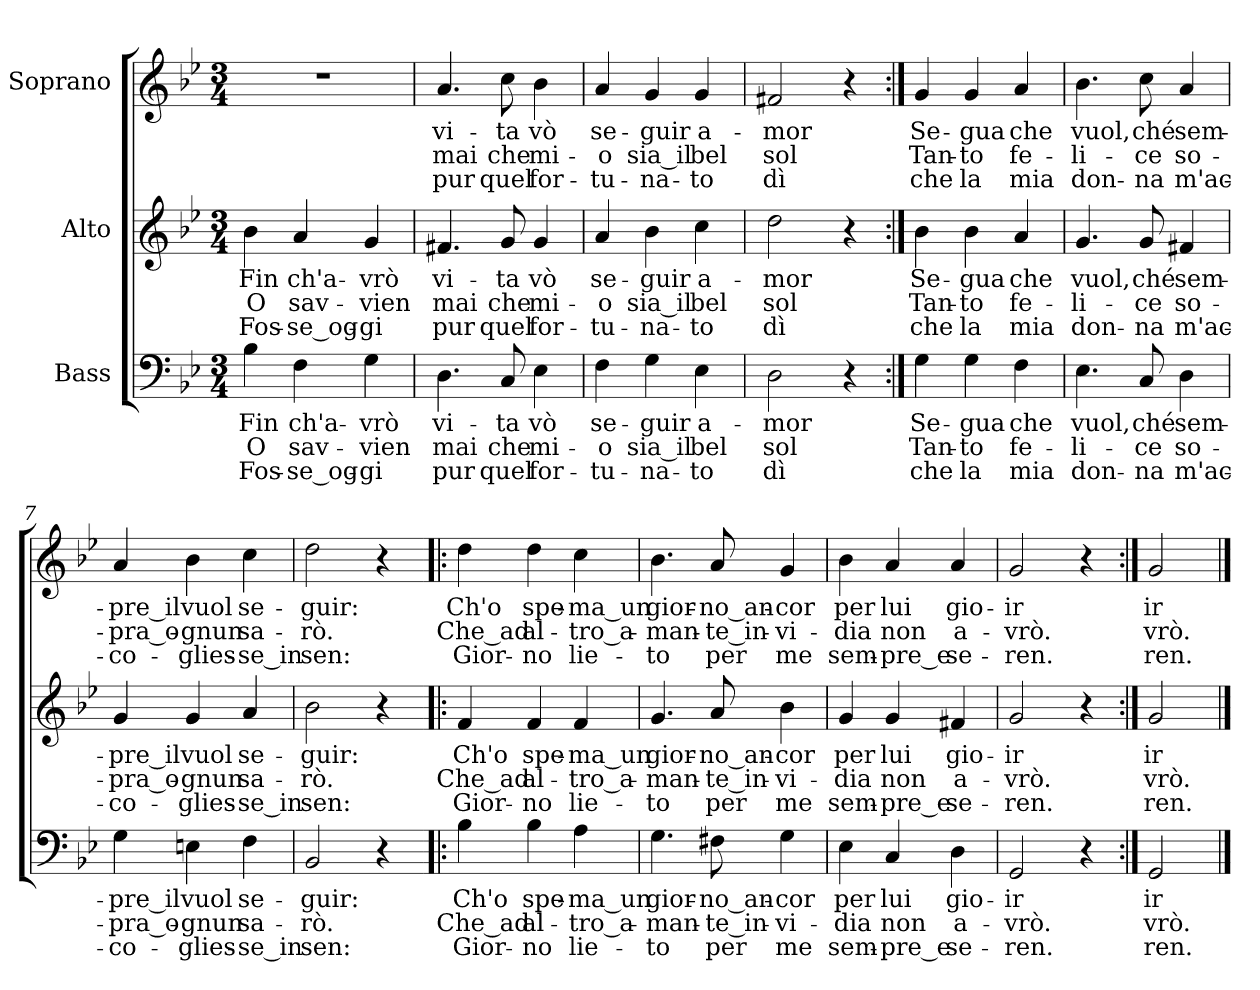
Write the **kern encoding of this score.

**kern	**text	**text	**text	**kern	**text	**text	**text	**kern	**text	**text	**text
*part3	*part3	*part3	*part3	*part2	*part2	*part2	*part2	*part1	*part1	*part1	*part1
*staff3	*staff3	*staff3	*staff3	*staff2	*staff2	*staff2	*staff2	*staff1	*staff1	*staff1	*staff1
*I"Bass	*	*	*	*I"Alto	*	*	*	*I"Soprano	*	*	*
*clefF4	*	*	*	*clefG2	*	*	*	*clefG2	*	*	*
*k[b-e-]	*	*	*	*k[b-e-]	*	*	*	*k[b-e-]	*	*	*
*g:	*	*	*	*g:	*	*	*	*g:	*	*	*
*M3/4	*	*	*	*M3/4	*	*	*	*M3/4	*	*	*
=1	=1	=1	=1	=1	=1	=1	=1	=1	=1	=1	=1
4B-\	Fin	O	Fos-	4b-\	Fin	O	Fos-	2.r	.	.	.
4F\	ch'a-	sav-	-se_og-	4a/	ch'a-	sav-	-se_og-	.	.	.	.
4G\	-vrò	-vien	-gi	4g/	-vrò	-vien	-gi	.	.	.	.
=2	=2	=2	=2	=2	=2	=2	=2	=2	=2	=2	=2
4.D\	vi-	mai	pur	4.f#X/	vi-	mai	pur	4.a/	vi-	mai	pur
8C/	-ta	che	quel	8g/	-ta	che	quel	8cc\	-ta	che	quel
4E-\	vò	mi-	for-	4g/	vò	mi-	for-	4b-\	vò	mi-	for-
=3	=3	=3	=3	=3	=3	=3	=3	=3	=3	=3	=3
4F\	se-	-o	-tu-	4a/	se-	-o	-tu-	4a/	se-	-o	-tu-
4G\	-guir	sia_il	-na-	4b-\	-guir	sia_il	-na-	4g/	-guir	sia_il	-na-
4E-\	a-	bel	-to	4cc\	a-	bel	-to	4g/	a-	bel	-to
=4	=4	=4	=4	=4	=4	=4	=4	=4	=4	=4	=4
2D\	-mor	sol	dì	2dd\	-mor	sol	dì	2f#X/	-mor	sol	dì
4r	.	.	.	4r	.	.	.	4r	.	.	.
!!LO:LB:g=z
=5:|!	=5:|!	=5:|!	=5:|!	=5:|!	=5:|!	=5:|!	=5:|!	=5:|!	=5:|!	=5:|!	=5:|!
4G\	Se-	Tan-	che	4b-\	Se-	Tan-	che	4g/	Se-	Tan-	che
4G\	-gua	-to	la	4b-\	-gua	-to	la	4g/	-gua	-to	la
4F\	che	fe-	mia	4a/	che	fe-	mia	4a/	che	fe-	mia
=6	=6	=6	=6	=6	=6	=6	=6	=6	=6	=6	=6
4.E-\	vuol,	-li-	don-	4.g/	vuol,	-li-	don-	4.b-\	vuol,	-li-	don-
8C/	ché	-ce	-na	8g/	ché	-ce	-na	8cc\	ché	-ce	-na
4D\	sem-	so-	m'ac-	4f#X/	sem-	so-	m'ac-	4a/	sem-	so-	m'ac-
=7	=7	=7	=7	=7	=7	=7	=7	=7	=7	=7	=7
4G\	-pre_il	-pra_o-	-co-	4g/	-pre_il	-pra_o-	-co-	4a/	-pre_il	-pra_o-	-co-
4En\	vuol	-gnun	-glies-	4g/	vuol	-gnun	-glies-	4b-\	vuol	-gnun	-glies-
4F\	se-	sa-	-se_in	4a/	se-	sa-	-se_in	4cc\	se-	sa-	-se_in
=8	=8	=8	=8	=8	=8	=8	=8	=8	=8	=8	=8
2BB-/	-guir:	-rò.	sen:	2b-\	-guir:	-rò.	sen:	2dd\	-guir:	-rò.	sen:
4r	.	.	.	4r	.	.	.	4r	.	.	.
!!LO:LB:g=z
=9!|:	=9!|:	=9!|:	=9!|:	=9!|:	=9!|:	=9!|:	=9!|:	=9!|:	=9!|:	=9!|:	=9!|:
4B-\	Ch'o	Che_ad	Gior-	4f/	Ch'o	Che_ad	Gior-	4dd\	Ch'o	Che_ad	Gior-
4B-\	spe-	al-	-no	4f/	spe-	al-	-no	4dd\	spe-	al-	-no
4A\	-ma_un	-tro_a-	lie-	4f/	-ma_un	-tro_a-	lie-	4cc\	-ma_un	-tro_a-	lie-
=10	=10	=10	=10	=10	=10	=10	=10	=10	=10	=10	=10
4.G\	gior-	-man-	-to	4.g/	gior-	-man-	-to	4.b-\	gior-	-man-	-to
8F#X\	-no_an-	-te_in-	per	8a/	-no_an-	-te_in-	per	8a/	-no_an-	-te_in-	per
4G\	-cor	-vi-	me	4b-\	-cor	-vi-	me	4g/	-cor	-vi-	me
=11	=11	=11	=11	=11	=11	=11	=11	=11	=11	=11	=11
4E-\	per	-dia	sem-	4g/	per	-dia	sem-	4b-\	per	-dia	sem-
4C/	lui	non	-pre_e	4g/	lui	non	-pre_e	4a/	lui	non	-pre_e
4D\	gio-	a-	se-	4f#X/	gio-	a-	se-	4a/	gio-	a-	se-
=12	=12	=12	=12	=12	=12	=12	=12	=12	=12	=12	=12
2GG/	-ir	-vrò.	-ren.	2g/	-ir	-vrò.	-ren.	2g/	-ir	-vrò.	-ren.
4r	.	.	.	4r	.	.	.	4r	.	.	.
=13:|!	=13:|!	=13:|!	=13:|!	=13:|!	=13:|!	=13:|!	=13:|!	=13:|!	=13:|!	=13:|!	=13:|!
2GG/	ir	vrò.	ren.	2g/	ir	vrò.	ren.	2g/	ir	vrò.	ren.
==	==	==	==	==	==	==	==	==	==	==	==
*-	*-	*-	*-	*-	*-	*-	*-	*-	*-	*-	*-
